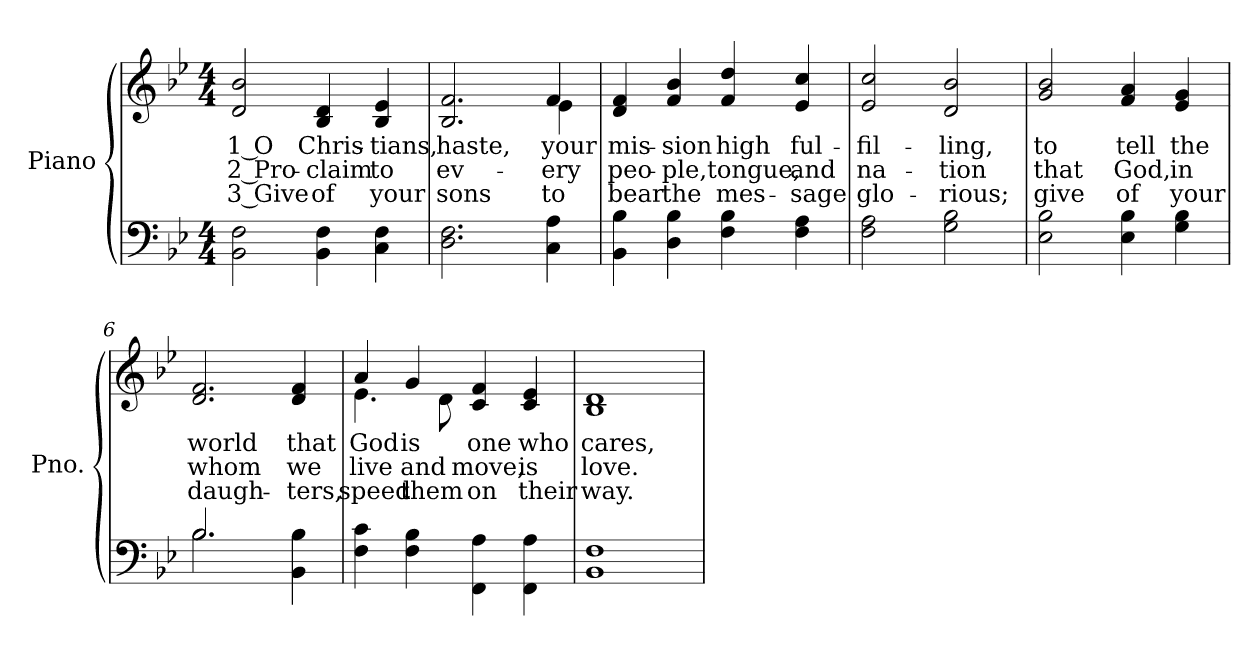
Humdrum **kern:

**kern	**kern	**text	**text	**text
*part2	*part1	*part1	*part1	*part1
*staff2	*staff1	*staff1	*staff1	*staff1
*I"Piano	*I"Piano	*	*	*
*I'Pno.	*I'Pno.	*	*	*
!!LO:PB:g=z
*clefF4	*clefG2	*	*	*
*k[b-e-]	*k[b-e-]	*	*	*
*B-:	*B-:	*	*	*
*M4/4	*M4/4	*	*	*
=1	=1	=1	=1	=1
!	!	!LO:LY:b:color=#000000	!LO:LY:b:color=#000000	!LO:LY:b:color=#000000
2BB-i\ 2Fi	2di/ 2b-i	1 O	2 Pro-	3 Give
!	!	!LO:LY:b:color=#000000	!LO:LY:b:color=#000000	!LO:LY:b:color=#000000
4BB-i\ 4Fi	4B-i/ 4di	Chris-	-claim	of
!	!	!LO:LY:b:color=#000000	!LO:LY:b:color=#000000	!LO:LY:b:color=#000000
4Ci\ 4Fi	4B-i/ 4e-i	-tians,	to	your
=2	=2	=2	=2	=2
!	!	!LO:LY:b:color=#000000	!LO:LY:b:color=#000000	!LO:LY:b:color=#000000
*	*^	*	*	*
2.Di\ 2.Fi	2.B-i/ 2.fi	2.ryy	haste,	ev-	sons
!	!	!	!LO:LY:b:color=#000000	!LO:LY:b:color=#000000	!LO:LY:b:color=#000000
4Ci\ 4Ai	4fi/	4e-i\	your	-ery	to
*	*v	*v	*	*	*
=3	=3	=3	=3	=3
*	*^	*	*	*
!	!	!	!LO:LY:b:color=#000000	!LO:LY:b:color=#000000	!LO:LY:b:color=#000000
*	*v	*v	*	*	*
4BB-i\ 4B-i	4di/ 4fi	mis-	peo-	bear
!	!	!LO:LY:b:color=#000000	!LO:LY:b:color=#000000	!LO:LY:b:color=#000000
4Di\ 4B-i	4fi/ 4b-i	-sion	-ple,	the
!	!	!LO:LY:b:color=#000000	!LO:LY:b:color=#000000	!LO:LY:b:color=#000000
4Fi\ 4B-i	4fi/ 4ddi	high	tongue,	mes-
!	!	!LO:LY:b:color=#000000	!LO:LY:b:color=#000000	!LO:LY:b:color=#000000
4Fi\ 4Ai	4e-i/ 4cci	ful-	and	-sage
=4	=4	=4	=4	=4
!	!	!LO:LY:b:color=#000000	!LO:LY:b:color=#000000	!LO:LY:b:color=#000000
2Fi\ 2Ai	2e-i/ 2cci	-fil-	na-	glo-
!	!	!LO:LY:b:color=#000000	!LO:LY:b:color=#000000	!LO:LY:b:color=#000000
2Gi\ 2B-i	2di/ 2b-i	-ling,	-tion	-rious;
!!LO:LB:g=z
=5	=5	=5	=5	=5
!	!	!LO:LY:b:color=#000000	!LO:LY:b:color=#000000	!LO:LY:b:color=#000000
2E-i\ 2B-i	2gi/ 2b-i	to	that	give
!	!	!LO:LY:b:color=#000000	!LO:LY:b:color=#000000	!LO:LY:b:color=#000000
4E-i\ 4B-i	4fi/ 4ai	tell	God,	of
!	!	!LO:LY:b:color=#000000	!LO:LY:b:color=#000000	!LO:LY:b:color=#000000
4Gi\ 4B-i	4e-i/ 4gi	the	in	your
=6	=6	=6	=6	=6
*^	*	*	*	*
!	!	!	!LO:LY:b:color=#000000	!LO:LY:b:color=#000000	!LO:LY:b:color=#000000
2.B-i/	2.B-i\	2.di/ 2.fi	world	whom	daugh-
!	!	!	!LO:LY:b:color=#000000	!LO:LY:b:color=#000000	!LO:LY:b:color=#000000
4BB-i\ 4B-i	4ryy	4di/ 4fi	that	we	-ters,
*v	*v	*	*	*	*
=7	=7	=7	=7	=7
*^	*	*	*	*
!	!	!	!LO:LY:b:color=#000000	!LO:LY:b:color=#000000	!LO:LY:b:color=#000000
*v	*v	*^	*	*	*
4Fi\ 4ci	4ai/	4.e-i\	God	live	speed
!	!	!	!LO:LY:b:color=#000000	!LO:LY:b:color=#000000	!LO:LY:b:color=#000000
4Fi\ 4B-i	4gi/	.	is	and	them
.	.	8di\	.	.	.
!	!	!	!LO:LY:b:color=#000000	!LO:LY:b:color=#000000	!LO:LY:b:color=#000000
4FFi\ 4Ai	4ci/ 4fi	2ryy	one	move,	on
!	!	!	!LO:LY:b:color=#000000	!LO:LY:b:color=#000000	!LO:LY:b:color=#000000
4FFi\ 4Ai	4ci/ 4e-i	.	who	is	their
*	*v	*v	*	*	*
=8	=8	=8	=8	=8
!	!	!LO:LY:b:color=#000000	!LO:LY:b:color=#000000	!LO:LY:b:color=#000000
1BB-i 1Fi	1B-i 1di	cares,	love.	way.
=	=	=	=	=
*-	*-	*-	*-	*-
